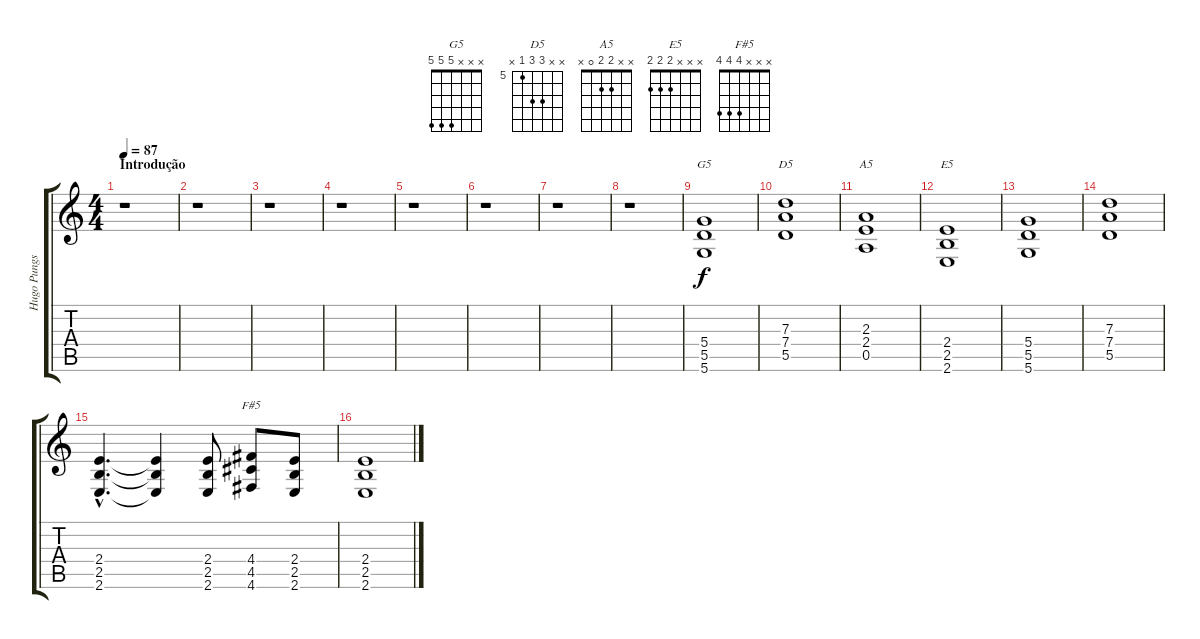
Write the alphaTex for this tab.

\track ("Hugo Pungs [Guit]" "Hugo Pungs") {instrument overdrivenguitar}
\staff {score tabs}
\tuning (E4 B3 G3 D3 A2 D2) {hide}
\chord ("G5" x x x 5 5 5)
\chord ("D5" x x 7 7 5 x) {firstfret 5}
\chord ("A5" x x 2 2 0 x)
\chord ("E5" x x x 2 2 2)
\chord ("F#5" x x x 4 4 4)
\ts (4 4)
\section ("" "Introdução")
\tempo 87
\clef g2
\ks c
r.1{dy f instrument overdrivenguitar} |
r.1 |
r.1 |
r.1 |
r.1 |
r.1 |
r.1 |
r.1 |
(5.4 5.5 5.6).1{ch "G5"} |
(7.3 7.4 5.5).1{ch "D5"} |
(2.3 2.4 0.5).1{ch "A5"} |
(2.4 2.5 2.6).1{ch "E5"} |
(5.4 5.5 5.6).1 |
(7.3 7.4 5.5).1 |
(2.4{hac} 2.5{hac} 2.6{hac}).4{d} (2.4{t} 2.5{t} 2.6{t}).4 (2.4 2.5 2.6).8 (4.4 4.5 4.6).8{ch "F#5"} (2.4 2.5 2.6).8 |
(2.4 2.5 2.6).1
